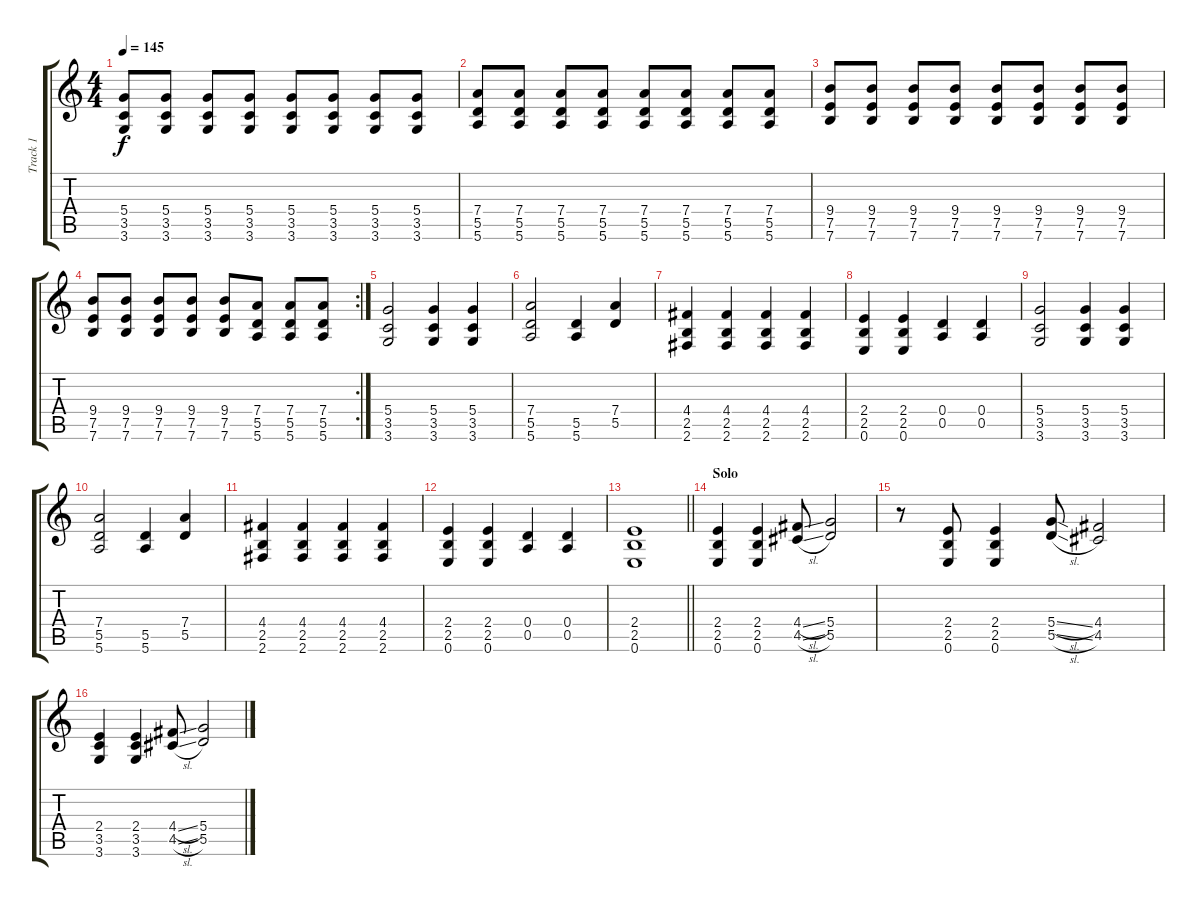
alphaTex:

\track ("Track 1" "Track 1") {instrument distortionguitar}
\staff {score tabs}
\tuning (E4 B3 G3 D3 A2 E2) {hide}
\ts (4 4)
\tempo 145
\clef g2
\ks c
(5.4 3.5 3.6).8{dy f} (5.4 3.5 3.6).8 (5.4 3.5 3.6).8 (5.4 3.5 3.6).8 (5.4 3.5 3.6).8 (5.4 3.5 3.6).8 (5.4 3.5 3.6).8 (5.4 3.5 3.6).8 |
(7.4 5.5 5.6).8 (7.4 5.5 5.6).8 (7.4 5.5 5.6).8 (7.4 5.5 5.6).8 (7.4 5.5 5.6).8 (7.4 5.5 5.6).8 (7.4 5.5 5.6).8 (7.4 5.5 5.6).8 |
(9.4 7.5 7.6).8 (9.4 7.5 7.6).8 (9.4 7.5 7.6).8 (9.4 7.5 7.6).8 (9.4 7.5 7.6).8 (9.4 7.5 7.6).8 (9.4 7.5 7.6).8 (9.4 7.5 7.6).8 |
\rc 2
(9.4 7.5 7.6).8 (9.4 7.5 7.6).8 (9.4 7.5 7.6).8 (9.4 7.5 7.6).8 (9.4 7.5 7.6).8 (7.4 5.5 5.6).8 (7.4 5.5 5.6).8 (7.4 5.5 5.6).8 |
(5.4 3.5 3.6).2 (5.4 3.5 3.6).4 (5.4 3.5 3.6).4 |
(7.4 5.5 5.6).2 (5.5 5.6).4 (7.4 5.5).4 |
(4.4 2.5 2.6).4 (4.4 2.5 2.6).4 (4.4 2.5 2.6).4 (4.4 2.5 2.6).4 |
(2.4 2.5 0.6).4 (2.4 2.5 0.6).4 (0.4 0.5).4 (0.4 0.5).4 |
(5.4 3.5 3.6).2 (5.4 3.5 3.6).4 (5.4 3.5 3.6).4 |
(7.4 5.5 5.6).2 (5.5 5.6).4 (7.4 5.5).4 |
(4.4 2.5 2.6).4 (4.4 2.5 2.6).4 (4.4 2.5 2.6).4 (4.4 2.5 2.6).4 |
(2.4 2.5 0.6).4 (2.4 2.5 0.6).4 (0.4 0.5).4 (0.4 0.5).4 |
\barLineRight lightlight
(2.4 2.5 0.6).1 |
\section ("" "Solo")
(2.4 2.5 0.6).4 (2.4 2.5 0.6).4 (4.4{sl} 4.5{sl}).8 (5.4 5.5).2 |
r.8 (2.4 2.5 0.6).8 (2.4 2.5 0.6).4 (5.4{sl} 5.5{sl}).8 (4.4 4.5).2 |
(2.4 3.5 3.6).4 (2.4 3.5 3.6).4 (4.4{sl} 4.5{sl}).8 (5.4 5.5).2
